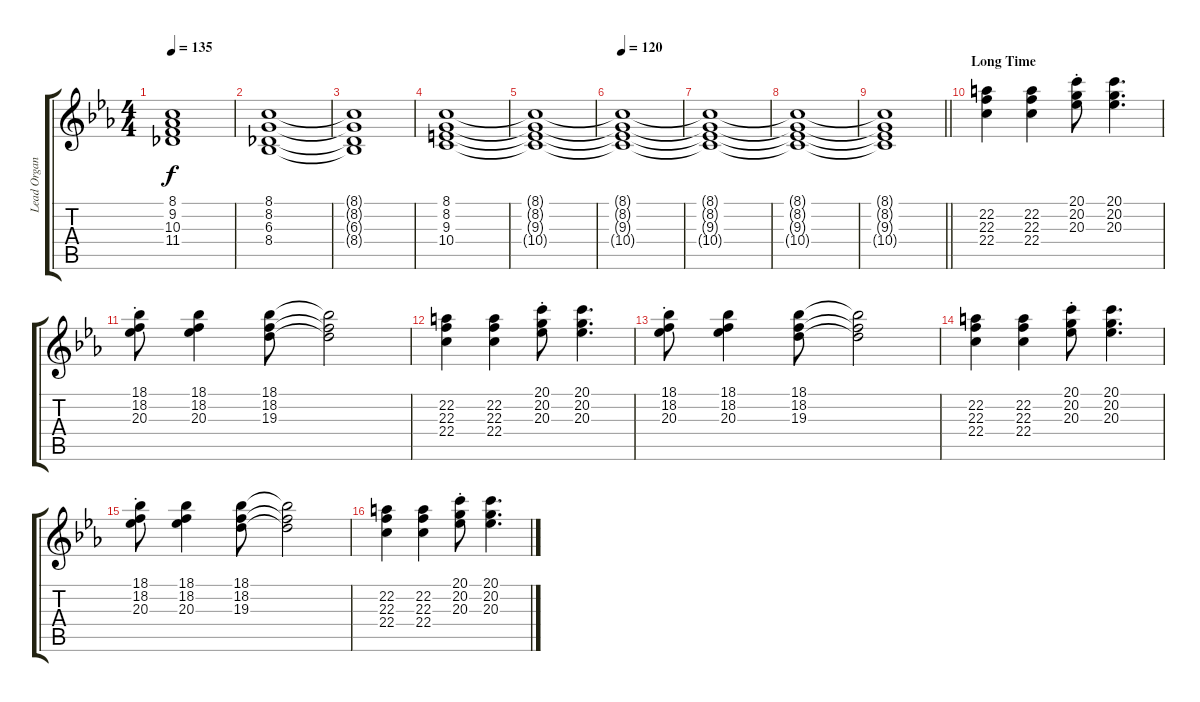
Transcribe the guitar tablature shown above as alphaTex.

\track ("Lead Organ" "Lead Organ") {instrument drawbarorgan}
\staff {score tabs}
\tuning (E4 B3 G3 D3 A2 E2) {hide}
\ts (4 4)
\tempo 135
\clef g2
\ks eb
(8.1{t} 9.2{t} 10.3{t} 11.4{t}).1{dy f} |
(8.1 8.2 6.3 8.4).1 |
(8.1{t} 8.2{t} 6.3{t} 8.4{t}).1 |
(8.1 8.2 9.3 10.4).1 |
(8.1{t} 8.2{t} 9.3{t} 10.4{t}).1 |
\tempo 120
(8.1{t} 8.2{t} 9.3{t} 10.4{t}).1 |
(8.1{t} 8.2{t} 9.3{t} 10.4{t}).1 |
(8.1{t} 8.2{t} 9.3{t} 10.4{t}).1 |
\barLineRight lightlight
(8.1{t} 8.2{t} 9.3{t} 10.4{t}).1 |
\section ("" "Long Time")
(22.2 22.3 22.4).4{volume 11} (22.2 22.3 22.4).4 (20.1{st} 20.2{st} 20.3{st}).8 (20.1 20.2 20.3).4{d} |
(18.1{st} 18.2{st} 20.3{st}).8 (18.1 18.2 20.3).4 (18.1 18.2 19.3).8 (18.1{t} 18.2{t} 19.3{t}).2 |
(22.2 22.3 22.4).4 (22.2 22.3 22.4).4 (20.1{st} 20.2{st} 20.3{st}).8 (20.1 20.2 20.3).4{d} |
(18.1{st} 18.2{st} 20.3{st}).8 (18.1 18.2 20.3).4 (18.1 18.2 19.3).8 (18.1{t} 18.2{t} 19.3{t}).2 |
(22.2 22.3 22.4).4 (22.2 22.3 22.4).4 (20.1{st} 20.2{st} 20.3{st}).8 (20.1 20.2 20.3).4{d} |
(18.1{st} 18.2{st} 20.3{st}).8 (18.1 18.2 20.3).4 (18.1 18.2 19.3).8 (18.1{t} 18.2{t} 19.3{t}).2 |
(22.2 22.3 22.4).4 (22.2 22.3 22.4).4 (20.1{st} 20.2{st} 20.3{st}).8 (20.1 20.2 20.3).4{d}
